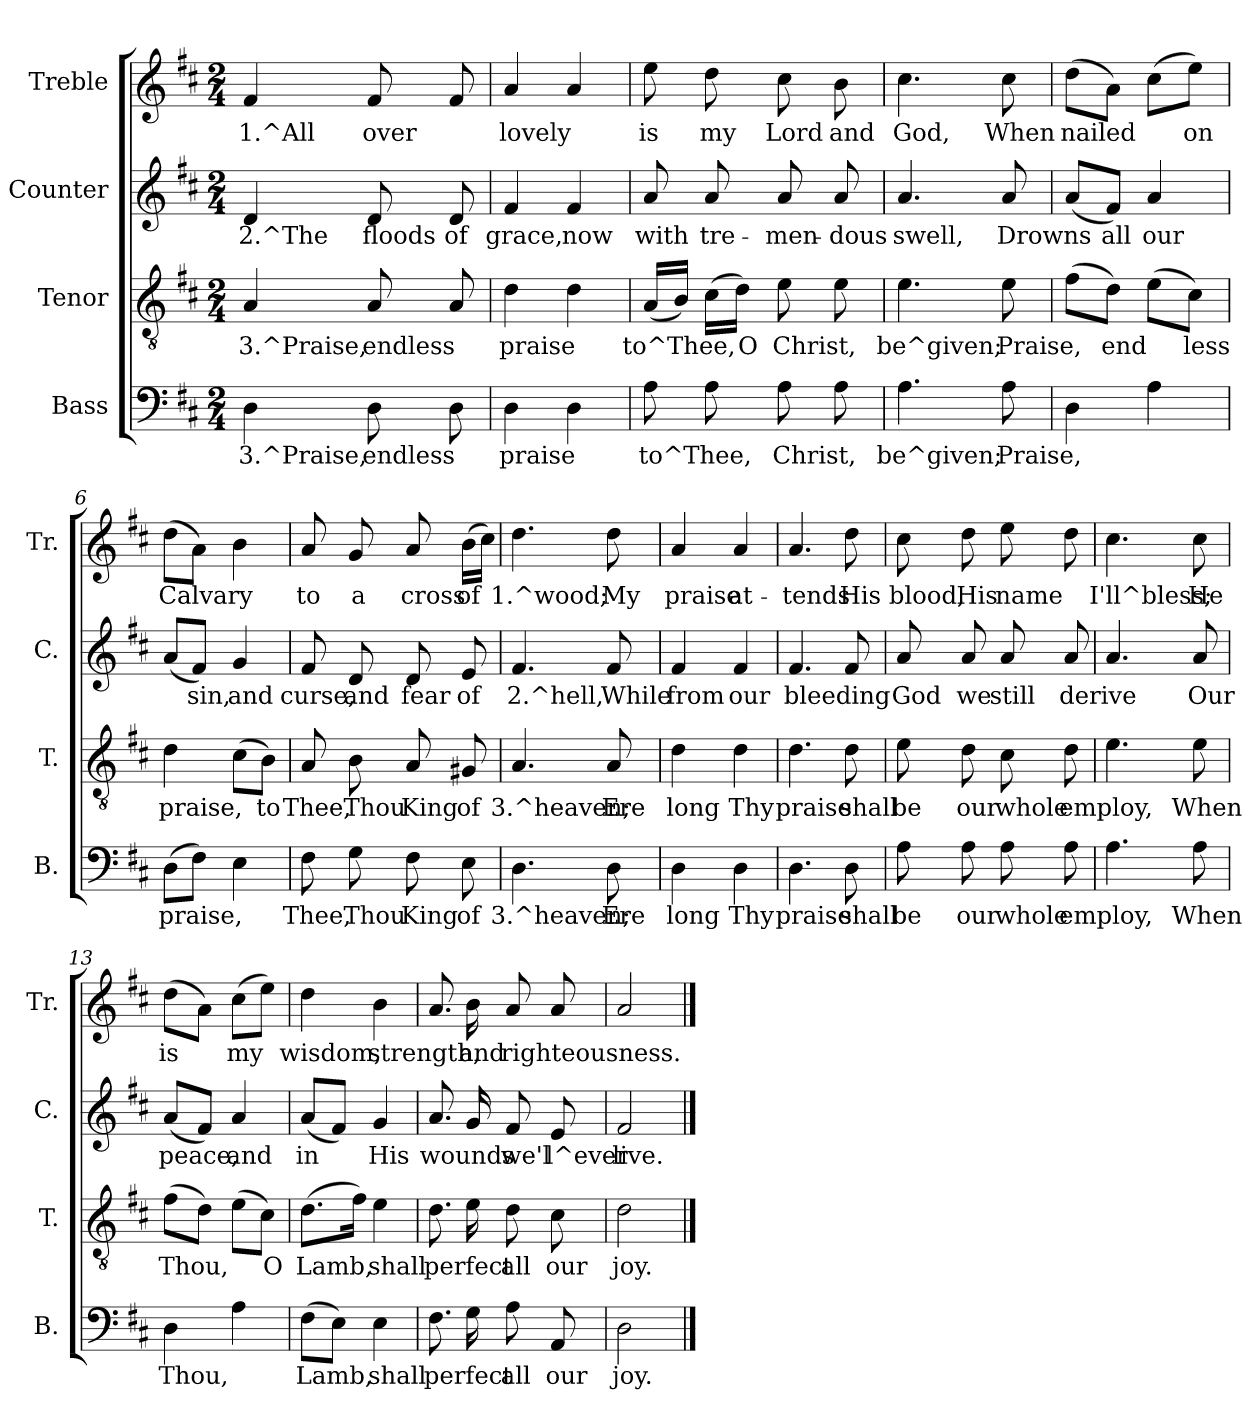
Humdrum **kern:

**kern	**text	**kern	**text	**kern	**text	**kern	**text
*part4	*part4	*part3	*part3	*part2	*part2	*part1	*part1
*staff4	*staff4	*staff3	*staff3	*staff2	*staff2	*staff1	*staff1
*I"Bass	*	*I"Tenor	*	*I"Counter	*	*I"Treble	*
*I'B.	*	*I'T.	*	*I'C.	*	*I'Tr.	*
!!LO:PB:g=z
*stria5	*	*stria5	*	*stria5	*	*stria5	*
*clefF4	*	*clefGv2	*	*clefG2	*	*clefG2	*
*k[f#c#]	*	*k[f#c#]	*	*k[f#c#]	*	*k[f#c#]	*
*D:	*	*D:	*	*D:	*	*D:	*
*M2/4	*	*M2/4	*	*M2/4	*	*M2/4	*
=1	=1	=1	=1	=1	=1	=1	=1
!	!LO:LY:b:rj	!	!LO:LY:b:rj	!	!LO:LY:b:rj	!	!LO:LY:b:rj
4D\	3.^Praise,	4A/	3.^Praise,	4d/	2.^The	4f#/	1.^All
!	!LO:LY:b:rj	!	!LO:LY:b:rj	!	!LO:LY:b:rj	!	!LO:LY:b:rj
8D\	endless	8A/	endless	8d/	floods	8f#/	over
!	!LO:LY:b:rj	!	!LO:LY:b:rj	!	!LO:LY:b:rj	!	!LO:LY:b:rj
8D\	.	8A/	.	8d/	of	8f#/	.
=2	=2	=2	=2	=2	=2	=2	=2
!	!LO:LY:b:rj	!	!LO:LY:b:rj	!	!LO:LY:b:rj	!	!LO:LY:b:rj
4D\	praise	4d\	praise	4f#/	grace,	4a/	lovely
!	!LO:LY:b:rj	!	!LO:LY:b:rj	!	!LO:LY:b:rj	!	!LO:LY:b:rj
4D\	.	4d\	.	4f#/	now	4a/	.
=3	=3	=3	=3	=3	=3	=3	=3
!	!LO:LY:b:rj	!	!LO:LY:b:rj	!	!LO:LY:b:rj	!	!LO:LY:b:rj
8A\	to^Thee,	(<16A/L	to^Thee,	8a/	with	8ee\	is
!	!	!	!LO:LY:b:rj	!	!	!	!
.	.	16B/J)	.	.	.	.	.
!	!LO:LY:b:rj	!	!LO:LY:b:rj	!	!LO:LY:b:rj	!	!LO:LY:b:rj
8A\	.	(>16c#\L	.	8a/	tre-	8dd\	my
!	!	!	!LO:LY:b:rj	!	!	!	!
.	.	16d\J)	O	.	.	.	.
!	!LO:LY:b:rj	!	!LO:LY:b:rj	!	!LO:LY:b:rj	!	!LO:LY:b:rj
8A\	Christ,	8e\	Christ,	8a/	-men-	8cc#\	Lord
!	!LO:LY:b:rj	!	!LO:LY:b:rj	!	!LO:LY:b:rj	!	!LO:LY:b:rj
8A\	.	8e\	.	8a/	-dous	8b\	and
=4	=4	=4	=4	=4	=4	=4	=4
!	!LO:LY:b:rj	!	!LO:LY:b:rj	!	!LO:LY:b:rj	!	!LO:LY:b:rj
4.A\	be^given;	4.e\	be^given;	4.a/	swell,	4.cc#\	God,
!	!LO:LY:b:rj	!	!LO:LY:b:rj	!	!LO:LY:b:rj	!	!LO:LY:b:rj
8A\	Praise,	8e\	Praise,	8a/	Drowns	8cc#\	When
=5	=5	=5	=5	=5	=5	=5	=5
!	!LO:LY:b:rj	!	!LO:LY:b:rj	!	!LO:LY:b:rj	!	!LO:LY:b:rj
4D\	.	(>8f#\L	.	(<8a/L	.	(>8dd>\L	nailed
!	!	!	!LO:LY:b:rj	!	!LO:LY:b:rj	!	!LO:LY:b:rj
.	.	8d\J)	end-	8f#/J)	all	8a\J)	.
!	!LO:LY:b:rj	!	!LO:LY:b:rj	!	!LO:LY:b:rj	!	!LO:LY:b:rj
4A\	.	(>8e\L	--	4a/	our	(>8cc#\L	.
!	!	!	!LO:LY:b:rj	!	!	!	!LO:LY:b:rj
.	.	8c#\J)	-less	.	.	8ee\J)	on
=6	=6	=6	=6	=6	=6	=6	=6
!	!LO:LY:b:rj	!	!LO:LY:b:rj	!	!LO:LY:b:rj	!	!LO:LY:b:rj
(>8D\L	praise,	4d\	praise,	(<8a/L	.	(>8dd\L	Calvary
!	!LO:LY:b:rj	!	!	!	!LO:LY:b:rj	!	!LO:LY:b:rj
8F#\J)	.	.	.	8f#/J)	sin,	8a\J)	.
!	!LO:LY:b:rj	!	!LO:LY:b:rj	!	!LO:LY:b:rj	!	!LO:LY:b:rj
4E\	.	(>8c#\L	.	4g/	and	4b\	.
!	!	!	!LO:LY:b:rj	!	!	!	!
.	.	8B\J)	to	.	.	.	.
=7	=7	=7	=7	=7	=7	=7	=7
!	!LO:LY:b:rj	!	!LO:LY:b:rj	!	!LO:LY:b:rj	!	!LO:LY:b:rj
8F#\	Thee,	8A/	Thee,	8f#/	curse,	8a/	to
!	!LO:LY:b:rj	!	!LO:LY:b:rj	!	!LO:LY:b:rj	!	!LO:LY:b:rj
8G\	Thou	8B\	Thou	8d/	and	8g/	a
!	!LO:LY:b:rj	!	!LO:LY:b:rj	!	!LO:LY:b:rj	!	!LO:LY:b:rj
8F#\	King	8A/	King	8d/	fear	8a/	cross
!	!LO:LY:b:rj	!	!LO:LY:b:rj	!	!LO:LY:b:rj	!	!LO:LY:b:rj
8E\	of	8G#X/	of	8e/	of	(>16b\L	of
!	!	!	!	!	!	!	!LO:LY:b:rj
.	.	.	.	.	.	16cc#\J)	.
!!LO:PB:g=z
=8	=8	=8	=8	=8	=8	=8	=8
!	!LO:LY:b:rj	!	!LO:LY:b:rj	!	!LO:LY:b:rj	!	!LO:LY:b:rj
4.D\	3.^heaven;	4.A/	3.^heaven;	4.f#/	2.^hell,	4.dd\	1.^wood;
!	!LO:LY:b:rj	!	!LO:LY:b:rj	!	!LO:LY:b:rj	!	!LO:LY:b:rj
8D\	Ere	8A/	Ere	8f#/	While	8dd\	My
=9	=9	=9	=9	=9	=9	=9	=9
!	!LO:LY:b:rj	!	!LO:LY:b:rj	!	!LO:LY:b:rj	!	!LO:LY:b:rj
4D\	long	4d\	long	4f#/	from	4a/	praise
!	!LO:LY:b:rj	!	!LO:LY:b:rj	!	!LO:LY:b:rj	!	!LO:LY:b:rj
4D\	Thy	4d\	Thy	4f#/	our	4a/	at-
=10	=10	=10	=10	=10	=10	=10	=10
!	!LO:LY:b:rj	!	!LO:LY:b:rj	!	!LO:LY:b:rj	!	!LO:LY:b:rj
4.D\	praise	4.d\	praise	4.f#/	bleeding	4.a/	-tends
!	!LO:LY:b:rj	!	!LO:LY:b:rj	!	!LO:LY:b:rj	!	!LO:LY:b:rj
8D\	shall	8d\	shall	8f#/	.	8dd\	His
=11	=11	=11	=11	=11	=11	=11	=11
!	!LO:LY:b:rj	!	!LO:LY:b:rj	!	!LO:LY:b:rj	!	!LO:LY:b:rj
8A\	be	8e\	be	8a/	God	8cc#\	blood,
!	!LO:LY:b:rj	!	!LO:LY:b:rj	!	!LO:LY:b:rj	!	!LO:LY:b:rj
8A\	our	8d\	our	8a/	we	8dd\	His
!	!LO:LY:b:rj	!	!LO:LY:b:rj	!	!LO:LY:b:rj	!	!LO:LY:b:rj
8A\	whole	8c#\	whole	8a/	still	8ee\	name
!	!LO:LY:b:rj	!	!LO:LY:b:rj	!	!LO:LY:b:rj	!	!LO:LY:b:rj
8A\	employ,	8d\	employ,	8a/	derive	8dd\	.
=12	=12	=12	=12	=12	=12	=12	=12
!	!LO:LY:b:rj	!	!LO:LY:b:rj	!	!LO:LY:b:rj	!	!LO:LY:b:rj
4.A\	.	4.e\	.	4.a/	.	4.cc#\	I'll^bless;
!	!LO:LY:b:rj	!	!LO:LY:b:rj	!	!LO:LY:b:rj	!	!LO:LY:b:rj
8A\	When	8e\	When	8a/	Our	8cc#\	He
=13	=13	=13	=13	=13	=13	=13	=13
!	!LO:LY:b:rj	!	!LO:LY:b:rj	!	!LO:LY:b:rj	!	!LO:LY:b:rj
4D\	Thou,	(>8f#\L	Thou,	(<8a/L	peace,	(>8dd\L	is
!	!	!	!LO:LY:b:rj	!	!LO:LY:b:rj	!	!LO:LY:b:rj
.	.	8d\J)	.	8f#/J)	.	8a\J)	.
!	!LO:LY:b:rj	!	!LO:LY:b:rj	!	!LO:LY:b:rj	!	!LO:LY:b:rj
4A\	.	(>8e\L	.	4a/	and	(>8cc#\L	my
!	!	!	!LO:LY:b:rj	!	!	!	!LO:LY:b:rj
.	.	8c#\J)	O	.	.	8ee\J)	.
=14	=14	=14	=14	=14	=14	=14	=14
!	!LO:LY:b:rj	!	!LO:LY:b:rj	!	!LO:LY:b:rj	!	!LO:LY:b:rj
(>8F#\L	Lamb,	(>8.d\L	Lamb,	(<8a/L	in	4dd\	wisdom,
!	!LO:LY:b:rj	!	!	!	!LO:LY:b:rj	!	!
8E\J)	.	.	.	8f#/J)	.	.	.
!	!	!	!LO:LY:b:rj	!	!	!	!
.	.	16f#\J)	.	.	.	.	.
!	!LO:LY:b:rj	!	!LO:LY:b:rj	!	!LO:LY:b:rj	!	!LO:LY:b:rj
4E\	shall	4e\	shall	4g/	His	4b\	strength,
=15	=15	=15	=15	=15	=15	=15	=15
!	!LO:LY:b:rj	!	!LO:LY:b:rj	!	!LO:LY:b:rj	!	!LO:LY:b:rj
8.F#\	perfect	8.d\	perfect	8.a/	wounds	8.a/	.
!	!LO:LY:b:rj	!	!LO:LY:b:rj	!	!LO:LY:b:rj	!	!LO:LY:b:rj
16G\	.	16e\	.	16g/	.	16b\	and
!	!LO:LY:b:rj	!	!LO:LY:b:rj	!	!LO:LY:b:rj	!	!LO:LY:b:rj
8A\	all	8d\	all	8f#/	we'l	8a/	righteousness.
!	!LO:LY:b:rj	!	!LO:LY:b:rj	!	!LO:LY:b:rj	!	!LO:LY:b:rj
8AA/	our	8c#\	our	8e/	l^ever	8a/	.
=16	=16	=16	=16	=16	=16	=16	=16
!	!LO:LY:b:rj	!	!LO:LY:b:rj	!	!LO:LY:b:rj	!	!LO:LY:b:rj
2D\	joy.	2d\	joy.	2f#/	live.	2a/	.
==	==	==	==	==	==	==	==
*-	*-	*-	*-	*-	*-	*-	*-
